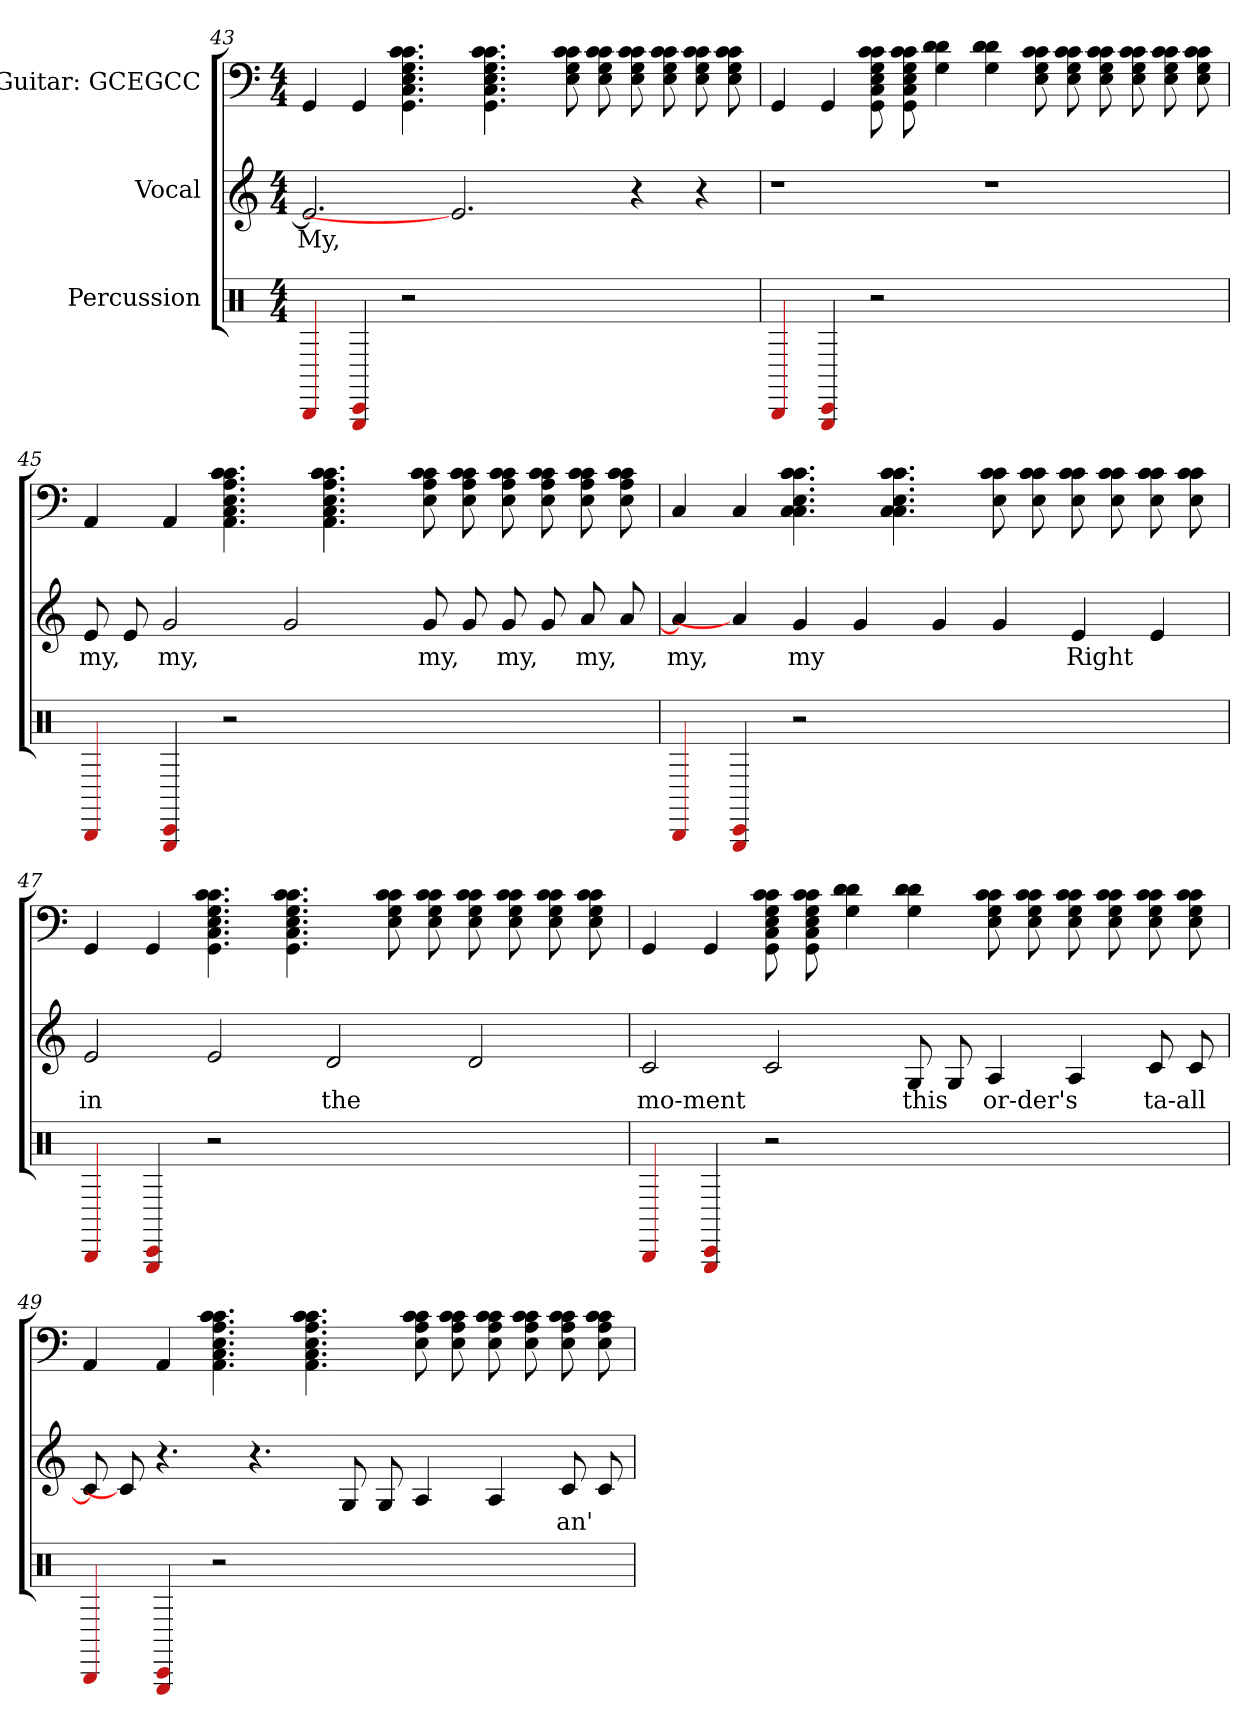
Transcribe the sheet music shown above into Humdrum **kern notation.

**kern	**kern	**text	**kern
*part3	*part2	*part2	*part1
*staff3	*staff2	*staff2	*staff1
*I"Percussion	*I"Vocal	*	*I"Guitar: GCEGCC
*clefX	*	*	*
*k[]	*k[]	*	*k[]
*M4/4	*M4/4	*	*M4/4
=43	=43	=43	=43
4BBB	2.e]	My,	4GG
4GGG 4CC#	.	.	4GG
2r	.	.	4.c 4.c 4.G 4.E 4.C 4.GG
.	2.e]	.	.
.	.	.	4.c 4.c 4.G 4.E 4.C 4.GG
1ryy	.	.	.
.	.	.	8c 8c 8G 8E
.	.	.	8c 8c 8G 8E
.	4r	.	8c 8c 8G 8E
.	.	.	8c 8c 8G 8E
.	4r	.	8c 8c 8G 8E
.	.	.	8c 8c 8G 8E
=44	=44	=44	=44
4BBB	1r	.	4GG
4GGG 4CC#	.	.	4GG
2r	.	.	8c 8c 8G 8E 8C 8GG
.	.	.	8c 8c 8G 8E 8C 8GG
.	.	.	4d 4d 4G
1ryy	1r	.	4d 4d 4G
.	.	.	8c 8c 8G 8E
.	.	.	8c 8c 8G 8E
.	.	.	8c 8c 8G 8E
.	.	.	8c 8c 8G 8E
.	.	.	8c 8c 8G 8E
.	.	.	8c 8c 8G 8E
=45	=45	=45	=45
4BBB	8e	my,	4AA
.	8e	.	.
4GGG 4CC#	2g	my,	4AA
2r	.	.	4.c 4.c 4.A 4.E 4.C 4.AA
.	2g	.	.
.	.	.	4.c 4.c 4.A 4.E 4.C 4.AA
1ryy	.	.	.
.	8g	my,	8c 8c 8A 8E
.	8g	.	8c 8c 8A 8E
.	8g	my,	8c 8c 8A 8E
.	8g	.	8c 8c 8A 8E
.	8a	my,	8c 8c 8A 8E
.	8a	.	8c 8c 8A 8E
=46	=46	=46	=46
4BBB	4a]	my,	4C
4GGG 4CC#	4a]	.	4C
2r	4g	my	4.c 4.c 4.c 4.E 4.C 4.C
.	4g	.	.
.	.	.	4.c 4.c 4.c 4.E 4.C 4.C
1ryy	4g	.	.
.	4g	.	8c 8c 8c 8E
.	.	.	8c 8c 8c 8E
.	4e	Right	8c 8c 8c 8E
.	.	.	8c 8c 8c 8E
.	4e	.	8c 8c 8c 8E
.	.	.	8c 8c 8c 8E
=47	=47	=47	=47
4BBB	2e	in	4GG
4GGG 4CC#	.	.	4GG
2r	2e	.	4.c 4.c 4.G 4.E 4.C 4.GG
.	.	.	4.c 4.c 4.G 4.E 4.C 4.GG
1ryy	2d	the	.
.	.	.	8c 8c 8G 8E
.	.	.	8c 8c 8G 8E
.	2d	.	8c 8c 8G 8E
.	.	.	8c 8c 8G 8E
.	.	.	8c 8c 8G 8E
.	.	.	8c 8c 8G 8E
=48	=48	=48	=48
4BBB	2c	mo-ment	4GG
4GGG 4CC#	.	.	4GG
2r	2c	.	8c 8c 8G 8E 8C 8GG
.	.	.	8c 8c 8G 8E 8C 8GG
.	.	.	4d 4d 4G
1ryy	8G	this	4d 4d 4G
.	8G	.	.
.	4A	or-der's	8c 8c 8G 8E
.	.	.	8c 8c 8G 8E
.	4A	.	8c 8c 8G 8E
.	.	.	8c 8c 8G 8E
.	8c	ta-all	8c 8c 8G 8E
.	8c	.	8c 8c 8G 8E
=49	=49	=49	=49
4BBB	8c]	.	4AA
.	8c]	.	.
4GGG 4CC#	4.r	.	4AA
2r	.	.	4.c 4.c 4.A 4.E 4.C 4.AA
.	4.r	.	.
.	.	.	4.c 4.c 4.A 4.E 4.C 4.AA
1ryy	8G	.	.
.	8G	.	.
.	4A	.	8c 8c 8A 8E
.	.	.	8c 8c 8A 8E
.	4A	.	8c 8c 8A 8E
.	.	.	8c 8c 8A 8E
.	8c	an'	8c 8c 8A 8E
.	8c	.	8c 8c 8A 8E
=	=	=	=
*-	*-	*-	*-
